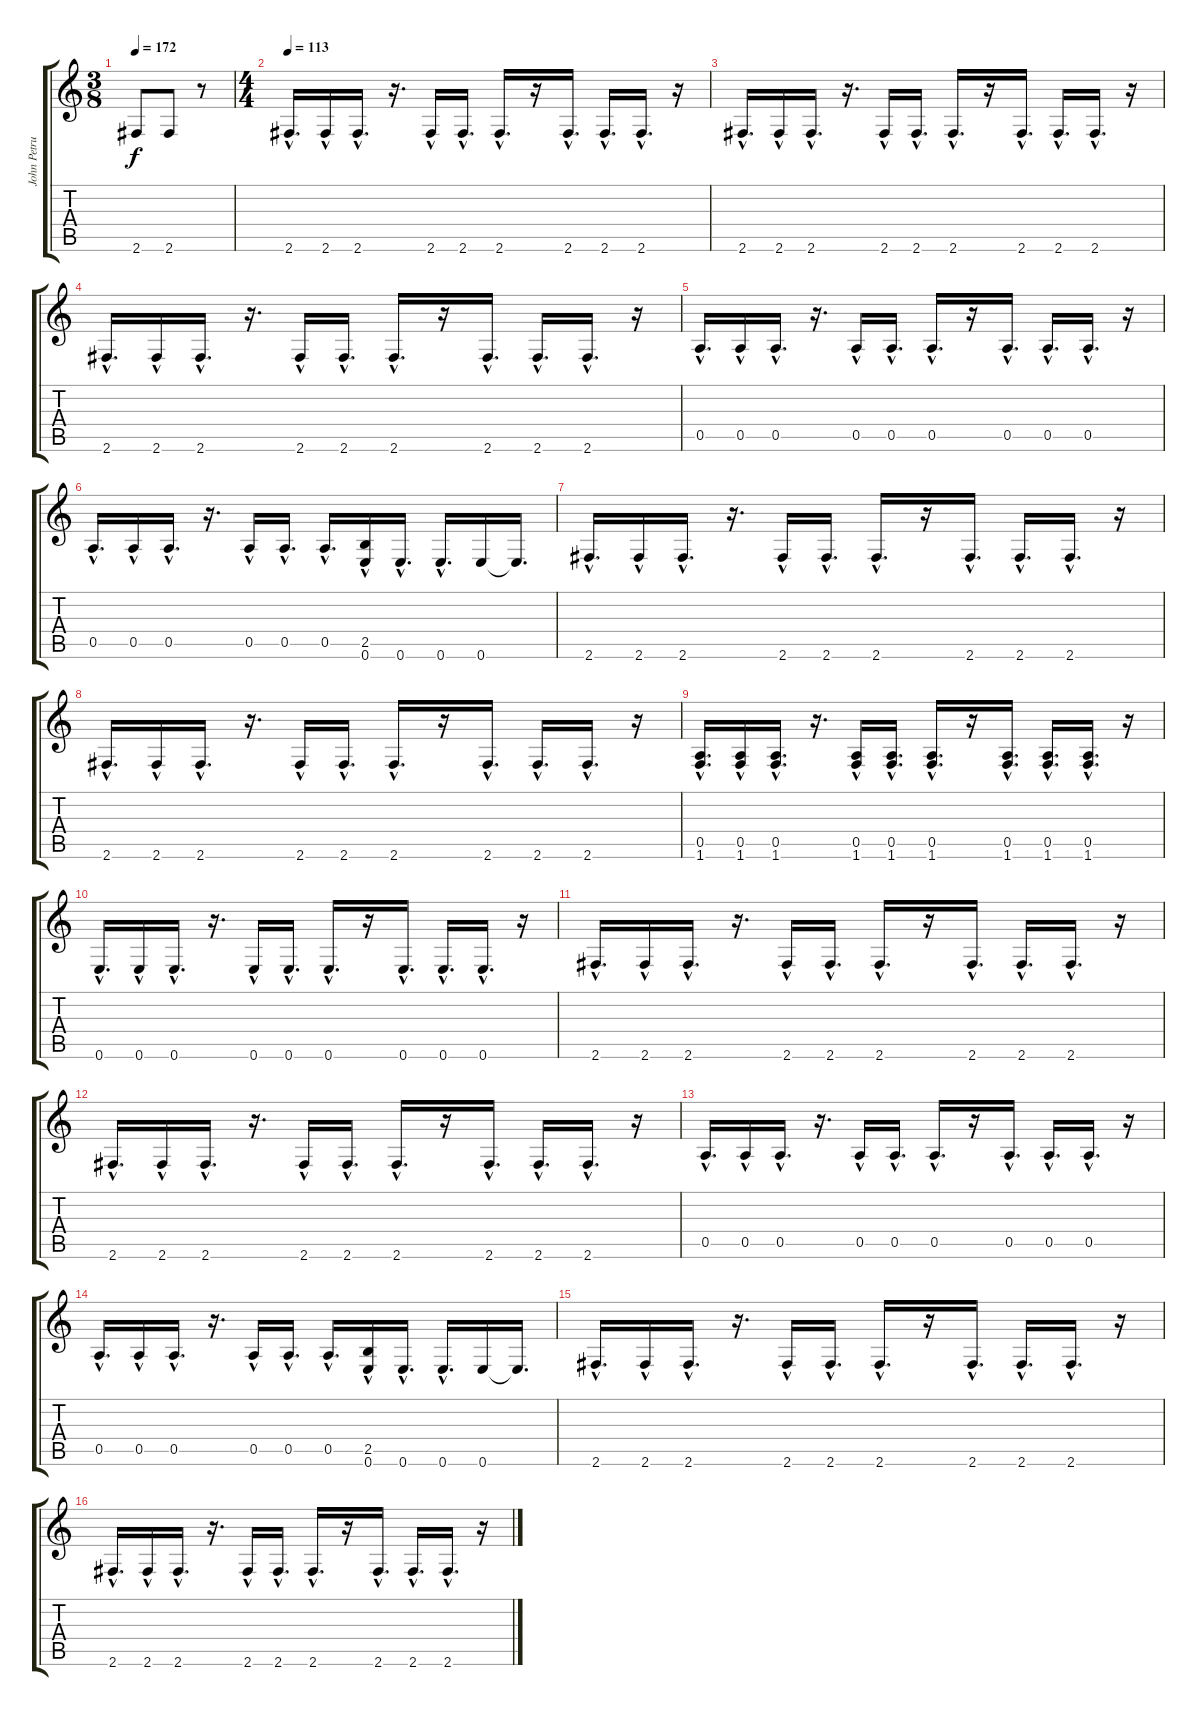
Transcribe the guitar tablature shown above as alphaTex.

\track ("John Petrucci" "John Petru") {instrument distortionguitar}
\staff {score tabs}
\tuning (E4 B3 G3 D3 A2 E2) {hide}
\ts (3 8)
\tempo 172
\clef g2
\ks c
2.6.8{dy f} 2.6.8 r.8 |
\ts (4 4)
\tempo 113
2.6{hac}.16{d} 2.6{hac}.16 2.6{hac}.16{d} r.16{d} 2.6{hac}.16 2.6{hac}.16{d} 2.6{hac}.16{d} r.16 2.6{hac}.16{d} 2.6{hac}.16{d} 2.6{hac}.16{d} r.16 |
2.6{hac}.16{d} 2.6{hac}.16 2.6{hac}.16{d} r.16{d} 2.6{hac}.16 2.6{hac}.16{d} 2.6{hac}.16{d} r.16 2.6{hac}.16{d} 2.6{hac}.16{d} 2.6{hac}.16{d} r.16 |
2.6{hac}.16{d} 2.6{hac}.16 2.6{hac}.16{d} r.16{d} 2.6{hac}.16 2.6{hac}.16{d} 2.6{hac}.16{d} r.16 2.6{hac}.16{d} 2.6{hac}.16{d} 2.6{hac}.16{d} r.16 |
0.5{hac}.16{d} 0.5{hac}.16 0.5{hac}.16{d} r.16{d} 0.5{hac}.16 0.5{hac}.16{d} 0.5{hac}.16{d} r.16 0.5{hac}.16{d} 0.5{hac}.16{d} 0.5{hac}.16{d} r.16 |
0.5{hac}.16{d} 0.5{hac}.16 0.5{hac}.16{d} r.16{d} 0.5{hac}.16 0.5{hac}.16{d} 0.5{hac}.16{d} (2.5{hac} 0.6{hac}).16 0.6{hac}.16{d} 0.6{hac}.16{d} 0.6.16 0.6{t}.16{d} |
2.6{hac}.16{d} 2.6{hac}.16 2.6{hac}.16{d} r.16{d} 2.6{hac}.16 2.6{hac}.16{d} 2.6{hac}.16{d} r.16 2.6{hac}.16{d} 2.6{hac}.16{d} 2.6{hac}.16{d} r.16 |
2.6{hac}.16{d} 2.6{hac}.16 2.6{hac}.16{d} r.16{d} 2.6{hac}.16 2.6{hac}.16{d} 2.6{hac}.16{d} r.16 2.6{hac}.16{d} 2.6{hac}.16{d} 2.6{hac}.16{d} r.16 |
(0.5{hac} 1.6{hac}).16{d} (0.5{hac} 1.6{hac}).16 (0.5{hac} 1.6{hac}).16{d} r.16{d} (0.5{hac} 1.6{hac}).16 (0.5{hac} 1.6{hac}).16{d} (0.5{hac} 1.6{hac}).16{d} r.16 (0.5{hac} 1.6{hac}).16{d} (0.5{hac} 1.6{hac}).16{d} (0.5{hac} 1.6{hac}).16{d} r.16 |
0.6{hac}.16{d} 0.6{hac}.16 0.6{hac}.16{d} r.16{d} 0.6{hac}.16 0.6{hac}.16{d} 0.6{hac}.16{d} r.16 0.6{hac}.16{d} 0.6{hac}.16{d} 0.6{hac}.16{d} r.16 |
2.6{hac}.16{d} 2.6{hac}.16 2.6{hac}.16{d} r.16{d} 2.6{hac}.16 2.6{hac}.16{d} 2.6{hac}.16{d} r.16 2.6{hac}.16{d} 2.6{hac}.16{d} 2.6{hac}.16{d} r.16 |
2.6{hac}.16{d} 2.6{hac}.16 2.6{hac}.16{d} r.16{d} 2.6{hac}.16 2.6{hac}.16{d} 2.6{hac}.16{d} r.16 2.6{hac}.16{d} 2.6{hac}.16{d} 2.6{hac}.16{d} r.16 |
0.5{hac}.16{d} 0.5{hac}.16 0.5{hac}.16{d} r.16{d} 0.5{hac}.16 0.5{hac}.16{d} 0.5{hac}.16{d} r.16 0.5{hac}.16{d} 0.5{hac}.16{d} 0.5{hac}.16{d} r.16 |
0.5{hac}.16{d} 0.5{hac}.16 0.5{hac}.16{d} r.16{d} 0.5{hac}.16 0.5{hac}.16{d} 0.5{hac}.16{d} (2.5{hac} 0.6{hac}).16 0.6{hac}.16{d} 0.6{hac}.16{d} 0.6.16 0.6{t}.16{d} |
2.6{hac}.16{d} 2.6{hac}.16 2.6{hac}.16{d} r.16{d} 2.6{hac}.16 2.6{hac}.16{d} 2.6{hac}.16{d} r.16 2.6{hac}.16{d} 2.6{hac}.16{d} 2.6{hac}.16{d} r.16 |
2.6{hac}.16{d} 2.6{hac}.16 2.6{hac}.16{d} r.16{d} 2.6{hac}.16 2.6{hac}.16{d} 2.6{hac}.16{d} r.16 2.6{hac}.16{d} 2.6{hac}.16{d} 2.6{hac}.16{d} r.16
